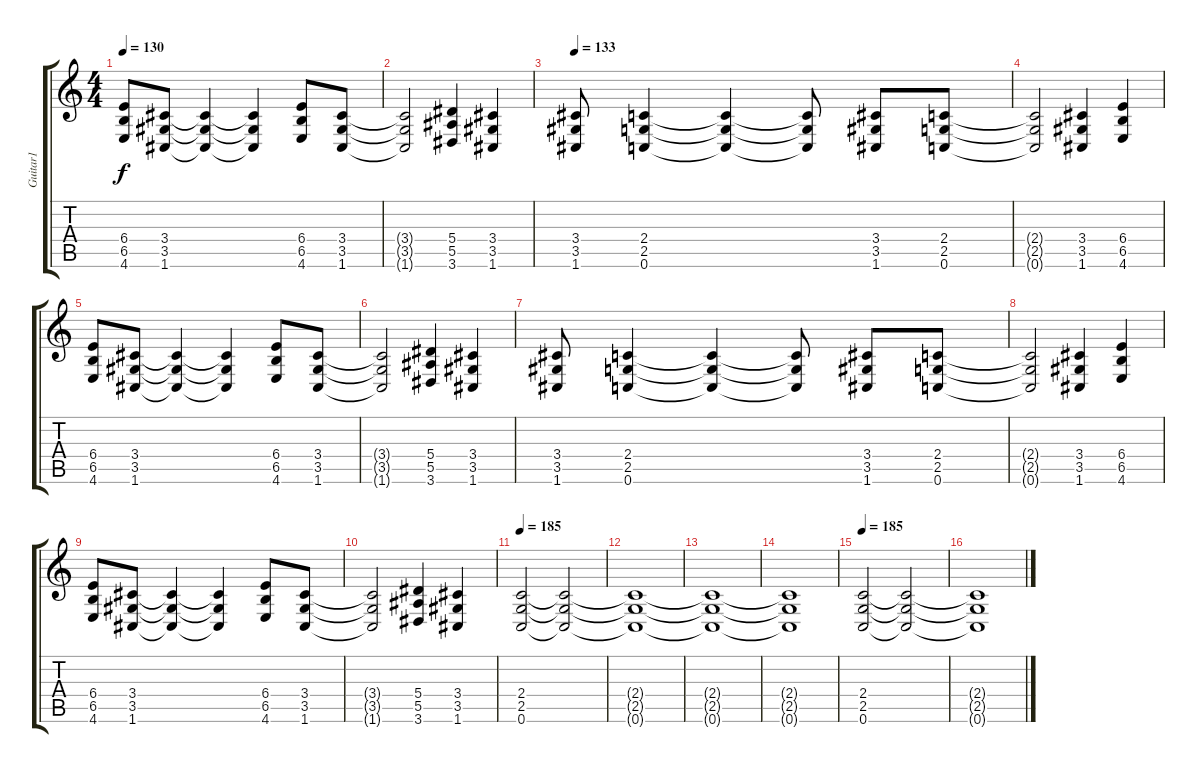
\track ("Guitar1" "Guitar1") {instrument distortionguitar}
\staff {score tabs}
\tuning (C4 G3 Eb3 Bb2 F2 C2) {hide}
\ts (4 4)
\tempo 130
\clef g2
\ks c
(6.4 6.5 4.6).8{dy f} (3.4 3.5 1.6).8 (3.4{t} 3.5{t} 1.6{t}).4 (3.4{t} 3.5{t} 1.6{t}).4 (6.4 6.5 4.6).8 (3.4 3.5 1.6).8 |
(3.4{t} 3.5{t} 1.6{t}).2 (5.4 5.5 3.6).4 (3.4 3.5 1.6).4 |
\tempo 133
(3.4 3.5 1.6).8 (2.4 2.5 0.6).4 (2.4{t} 2.5{t} 0.6{t}).4 (2.4{t} 2.5{t} 0.6{t}).8 (3.4 3.5 1.6).8 (2.4 2.5 0.6).8 |
(2.4{t} 2.5{t} 0.6{t}).2 (3.4 3.5 1.6).4 (6.4 6.5 4.6).4 |
(6.4 6.5 4.6).8 (3.4 3.5 1.6).8 (3.4{t} 3.5{t} 1.6{t}).4 (3.4{t} 3.5{t} 1.6{t}).4 (6.4 6.5 4.6).8 (3.4 3.5 1.6).8 |
(3.4{t} 3.5{t} 1.6{t}).2 (5.4 5.5 3.6).4 (3.4 3.5 1.6).4 |
(3.4 3.5 1.6).8 (2.4 2.5 0.6).4 (2.4{t} 2.5{t} 0.6{t}).4 (2.4{t} 2.5{t} 0.6{t}).8 (3.4 3.5 1.6).8 (2.4 2.5 0.6).8 |
(2.4{t} 2.5{t} 0.6{t}).2 (3.4 3.5 1.6).4 (6.4 6.5 4.6).4 |
(6.4 6.5 4.6).8 (3.4 3.5 1.6).8 (3.4{t} 3.5{t} 1.6{t}).4 (3.4{t} 3.5{t} 1.6{t}).4 (6.4 6.5 4.6).8 (3.4 3.5 1.6).8 |
(3.4{t} 3.5{t} 1.6{t}).2 (5.4 5.5 3.6).4 (3.4 3.5 1.6).4 |
\tempo 185
(2.4 2.5 0.6).2 (2.4{t} 2.5{t} 0.6{t}).2 |
(2.4{t} 2.5{t} 0.6{t}).1 |
(2.4{t} 2.5{t} 0.6{t}).1 |
(2.4{t} 2.5{t} 0.6{t}).1 |
\tempo 185
(2.4 2.5 0.6).2 (2.4{t} 2.5{t} 0.6{t}).2 |
(2.4{t} 2.5{t} 0.6{t}).1
